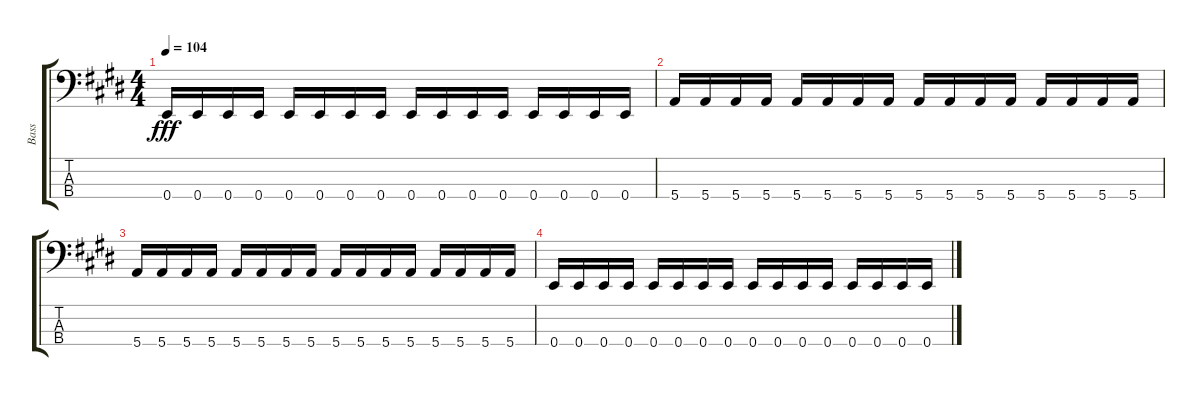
\track ("Bass" "Bass") {instrument electricbassfinger}
\staff {score tabs}
\tuning (G2 D2 A1 E1) {hide}
\ts (4 4)
\tempo 104
\clef f4
\ks e
0.4.16{dy fff} 0.4.16 0.4.16 0.4.16 0.4.16 0.4.16 0.4.16 0.4.16 0.4.16 0.4.16 0.4.16 0.4.16 0.4.16 0.4.16 0.4.16 0.4.16 |
5.4.16 5.4.16 5.4.16 5.4.16 5.4.16 5.4.16 5.4.16 5.4.16 5.4.16 5.4.16 5.4.16 5.4.16 5.4.16 5.4.16 5.4.16 5.4.16 |
5.4.16 5.4.16 5.4.16 5.4.16 5.4.16 5.4.16 5.4.16 5.4.16 5.4.16 5.4.16 5.4.16 5.4.16 5.4.16 5.4.16 5.4.16 5.4.16 |
0.4.16 0.4.16 0.4.16 0.4.16 0.4.16 0.4.16 0.4.16 0.4.16 0.4.16 0.4.16 0.4.16 0.4.16 0.4.16 0.4.16 0.4.16 0.4.16
